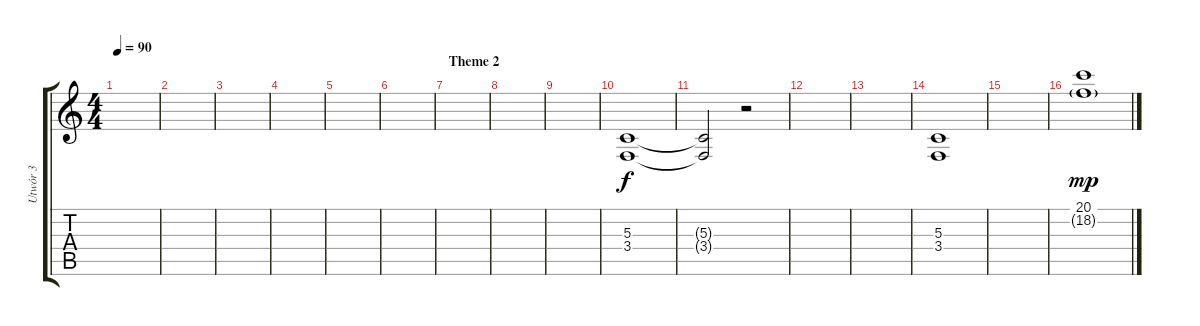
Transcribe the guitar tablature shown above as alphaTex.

\track ("Utwór 3" "Utwór 3") {instrument stringensemble1}
\staff {score tabs}
\tuning (E4 B3 G3 D3 A2 E2) {hide}
\ts (4 4)
\tempo 90
\clef g2
\ks c
|
|
|
|
|
|
\section ("" "Theme 2")
|
|
|
(5.3 3.4).1 |
(5.3{t} 3.4{t}).2 r.2 |
|
|
(5.3 3.4).1 |
|
(20.1 18.2{g}).1{dy mp}
